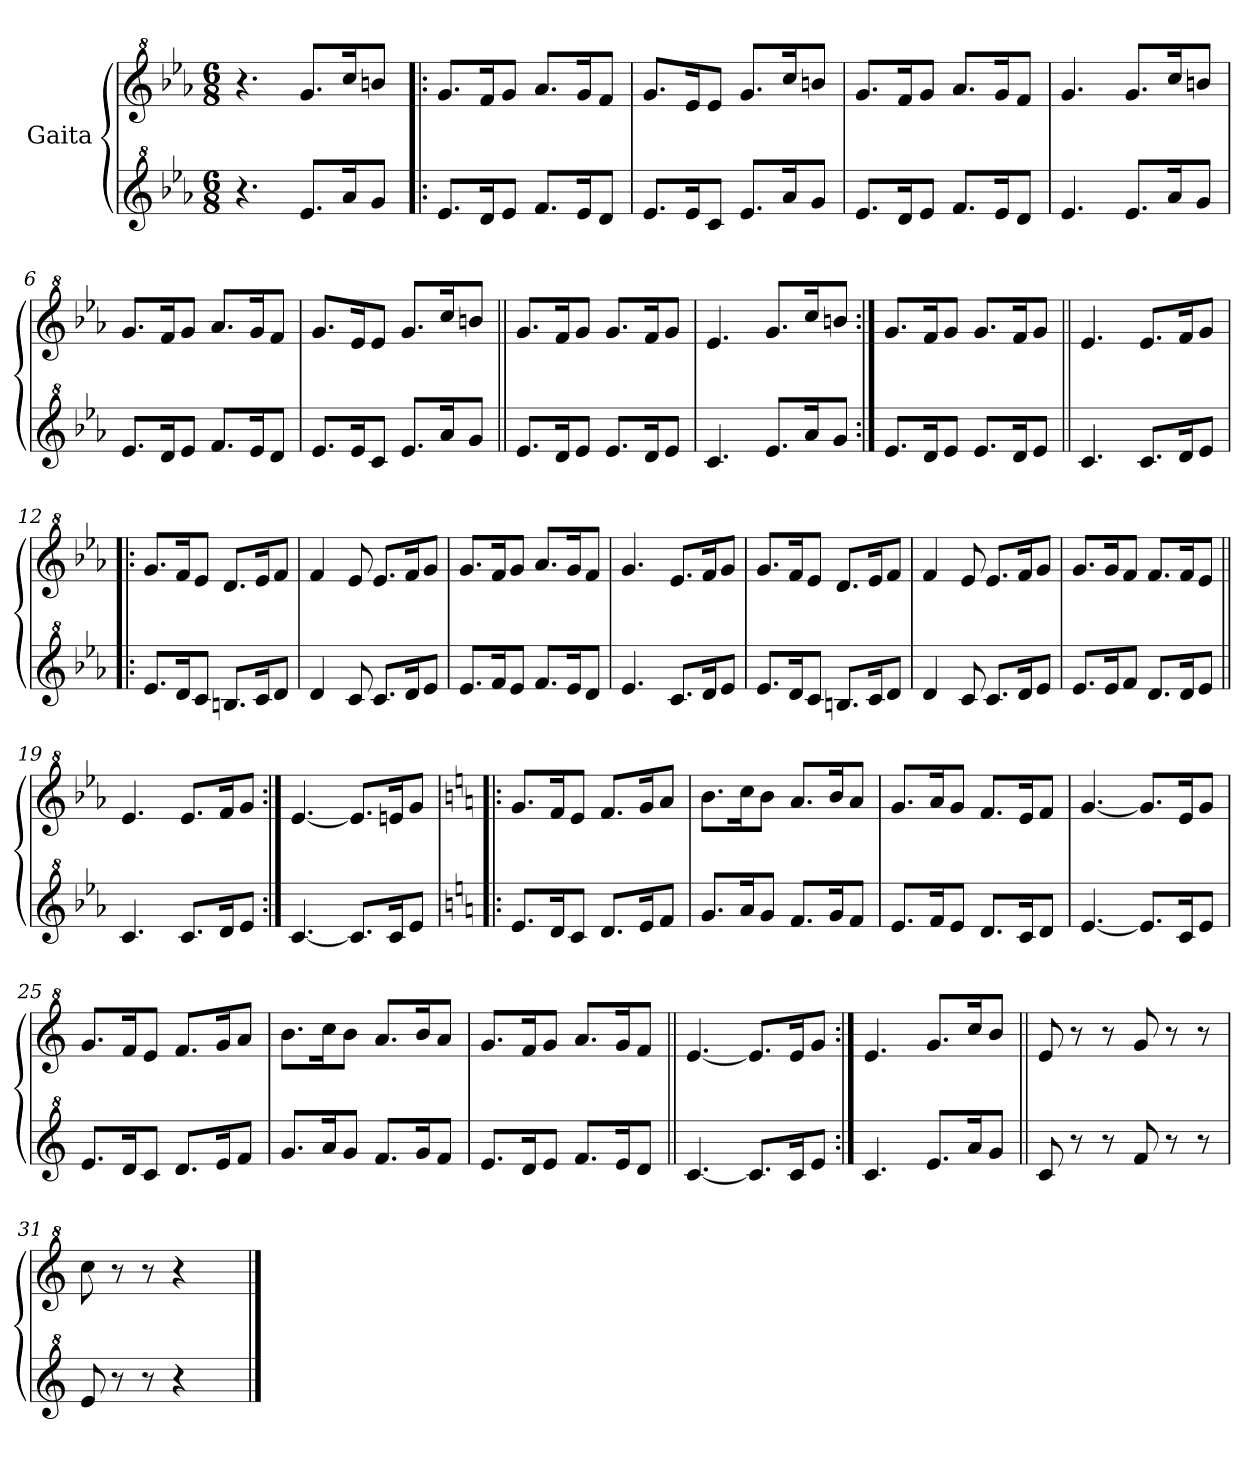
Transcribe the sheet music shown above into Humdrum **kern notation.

**kern	**kern
*part2	*part1
*staff2	*staff1
*I"Gaita	*I"Gaita
*clefG^2	*clefG^2
*k[b-e-a-]	*k[b-e-a-]
*M6/8	*M6/8
*MM195	*MM195
=1	=1
4.r	4.r
8.ee-/L	8.gg/L
16aa-/K	16ccc/K
8gg/J	8bbn/J
=2!|:	=2!|:
8.ee-/L	8.gg/L
16dd/K	16ff/K
8ee-/J	8gg/J
8.ff/L	8.aa-/L
16ee-/K	16gg/K
8dd/J	8ff/J
=3	=3
8.ee-/L	8.gg/L
16ee-/K	16ee-/K
8cc/J	8ee-/J
8.ee-/L	8.gg/L
16aa-/K	16ccc/K
8gg/J	8bbn/J
=4	=4
8.ee-/L	8.gg/L
16dd/K	16ff/K
8ee-/J	8gg/J
8.ff/L	8.aa-/L
16ee-/K	16gg/K
8dd/J	8ff/J
=5	=5
4.ee-/	4.gg/
8.ee-/L	8.gg/L
16aa-/K	16ccc/K
8gg/J	8bbn/J
=6	=6
8.ee-/L	8.gg/L
16dd/K	16ff/K
8ee-/J	8gg/J
8.ff/L	8.aa-/L
16ee-/K	16gg/K
8dd/J	8ff/J
!!LO:LB:g=z
=7	=7
8.ee-/L	8.gg/L
16ee-/K	16ee-/K
8cc/J	8ee-/J
8.ee-/L	8.gg/L
16aa-/K	16ccc/K
8gg/J	8bbn/J
=8||	=8||
8.ee-/L	8.gg/L
16dd/K	16ff/K
8ee-/J	8gg/J
8.ee-/L	8.gg/L
16dd/K	16ff/K
8ee-/J	8gg/J
=9	=9
4.cc/	4.ee-/
8.ee-/L	8.gg/L
16aa-/K	16ccc/K
8gg/J	8bbn/J
=10:|!	=10:|!
8.ee-/L	8.gg/L
16dd/K	16ff/K
8ee-/J	8gg/J
8.ee-/L	8.gg/L
16dd/K	16ff/K
8ee-/J	8gg/J
=11||	=11||
4.cc/	4.ee-/
8.cc/L	8.ee-/L
16dd/K	16ff/K
8ee-/J	8gg/J
=12!|:	=12!|:
8.ee-/L	8.gg/L
16dd/K	16ff/K
8cc/J	8ee-/J
8.bn/L	8.dd/L
16cc/K	16ee-/K
8dd/J	8ff/J
!!LO:LB:g=z
=13	=13
4dd/	4ff/
8cc/	8ee-/
8.cc/L	8.ee-/L
16dd/K	16ff/K
8ee-/J	8gg/J
=14	=14
8.ee-/L	8.gg/L
16ff/K	16ff/K
8ee-/J	8gg/J
8.ff/L	8.aa-/L
16ee-/K	16gg/K
8dd/J	8ff/J
=15	=15
4.ee-/	4.gg/
8.cc/L	8.ee-/L
16dd/K	16ff/K
8ee-/J	8gg/J
=16	=16
8.ee-/L	8.gg/L
16dd/K	16ff/K
8cc/J	8ee-/J
8.bn/L	8.dd/L
16cc/K	16ee-/K
8dd/J	8ff/J
=17	=17
4dd/	4ff/
8cc/	8ee-/
8.cc/L	8.ee-/L
16dd/K	16ff/K
8ee-/J	8gg/J
=18	=18
8.ee-/L	8.gg/L
16ee-/K	16gg/K
8ff/J	8ff/J
8.dd/L	8.ff/L
16dd/K	16ff/K
8ee-/J	8ee-/J
!!LO:LB:g=z
=19||	=19||
4.cc/	4.ee-/
8.cc/L	8.ee-/L
16dd/K	16ff/K
8ee-/J	8gg/J
=20:|!	=20:|!
[4.cc/	[4.ee-/
8.cc/L]	8.ee-/L]
16cc/K	16een/K
8ee-/J	8gg/J
=21!|:	=21!|:
*k[]	*k[]
8.ee/L	8.gg/L
16dd/K	16ff/K
8cc/J	8ee/J
8.dd/L	8.ff/L
16ee/K	16gg/K
8ff/J	8aa/J
=22	=22
8.gg/L	8.bb\L
16aa/K	16ccc\K
8gg/J	8bb\J
8.ff/L	8.aa/L
16gg/K	16bb/K
8ff/J	8aa/J
=23	=23
8.ee/L	8.gg/L
16ff/K	16aa/K
8ee/J	8gg/J
8.dd/L	8.ff/L
16cc/K	16ee/K
8dd/J	8ff/J
=24	=24
[4.ee/	[4.gg/
8.ee/L]	8.gg/L]
16cc/K	16ee/K
8ee/J	8gg/J
!!LO:LB:g=z
=25	=25
8.ee/L	8.gg/L
16dd/K	16ff/K
8cc/J	8ee/J
8.dd/L	8.ff/L
16ee/K	16gg/K
8ff/J	8aa/J
=26	=26
8.gg/L	8.bb\L
16aa/K	16ccc\K
8gg/J	8bb\J
8.ff/L	8.aa/L
16gg/K	16bb/K
8ff/J	8aa/J
=27	=27
8.ee/L	8.gg/L
16dd/K	16ff/K
8ee/J	8gg/J
8.ff/L	8.aa/L
16ee/K	16gg/K
8dd/J	8ff/J
=28||	=28||
[4.cc/	[4.ee/
8.cc/L]	8.ee/L]
16cc/K	16ee/K
8ee/J	8gg/J
=29:|!	=29:|!
4.cc/	4.ee/
8.ee/L	8.gg/L
16aa/K	16ccc/K
8gg/J	8bb/J
=30||	=30||
8cc/	8ee/
8r	8r
8r	8r
8ff/	8gg/
8r	8r
8r	8r
=31	=31
8ee/	8ccc\
8r	8r
8r	8r
4r	4r
8ryy	8ryy
==	==
*-	*-
